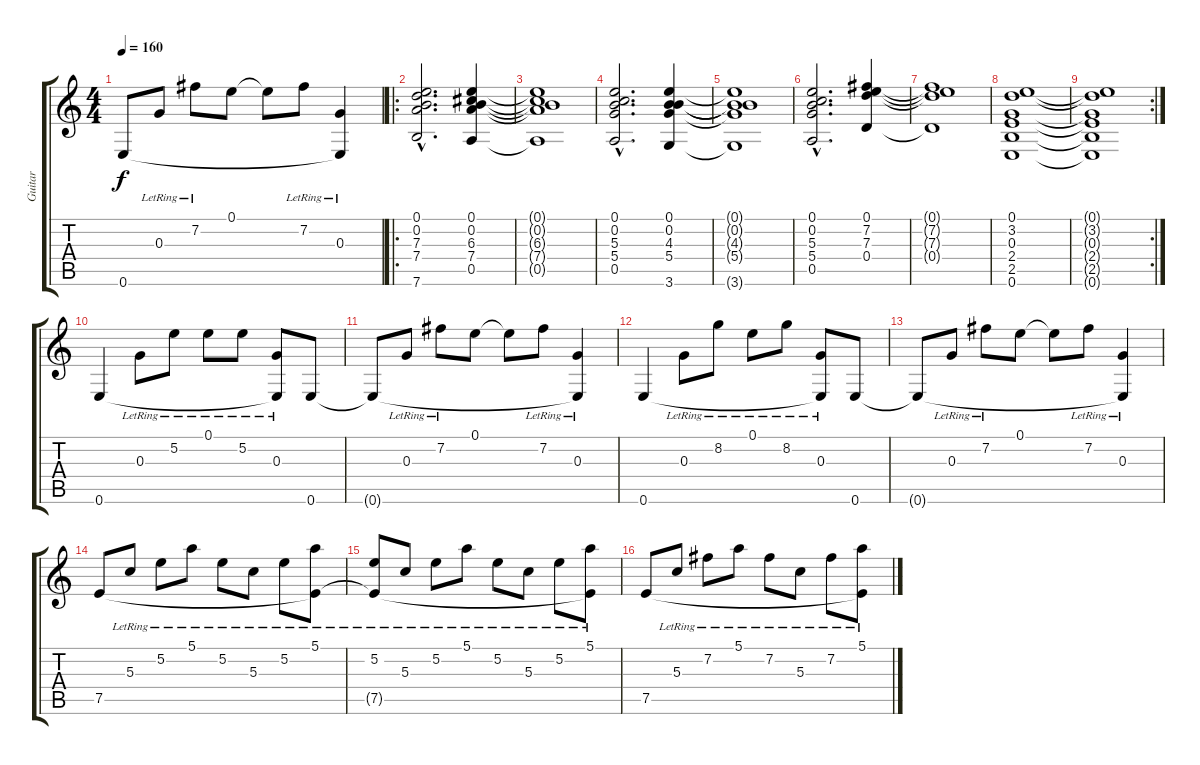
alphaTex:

\track ("Guitar" "Guitar") {instrument acousticguitarsteel}
\staff {score tabs}
\tuning (E4 B3 G3 D3 A2 E2) {hide}
\ts (4 4)
\tempo 160
\clef g2
\ks c
0.6{t}.8{dy f} 0.3{lr}.8 7.2{lr}.8 0.1.8 0.1{t}.8 7.2{lr}.8 (0.3{lr} 0.6{t}).4 |
\ro
(0.1{hac} 0.2{hac} 7.3{hac} 7.4{hac} 7.6{hac}).2{d} (0.1 0.2 6.3 7.4 0.5).4 |
(0.1{t} 0.2{t} 6.3{t} 7.4{t} 0.5{t}).1 |
(0.1{hac} 0.2{hac} 5.3{hac} 5.4{hac} 0.5{hac}).2{d} (0.1 0.2 4.3 5.4 3.6).4 |
(0.1{t} 0.2{t} 4.3{t} 5.4{t} 3.6{t}).1 |
(0.1{hac} 0.2{hac} 5.3{hac} 5.4{hac} 0.5{hac}).2{d} (0.1 7.2 7.3 0.4).4 |
(0.1{t} 7.2{t} 7.3{t} 0.4{t}).1 |
(0.1 3.2 0.3 2.4 2.5 0.6).1 |
\rc 2
(0.1{t} 3.2{t} 0.3{t} 2.4{t} 2.5{t} 0.6{t}).1 |
0.6.4 0.3{lr}.8 5.2{lr}.8 0.1{lr}.8 5.2{lr}.8 (0.3{lr} 0.6{t}).8 0.6.8 |
0.6{t}.8 0.3{lr}.8 7.2{lr}.8 0.1.8 0.1{t}.8 7.2{lr}.8 (0.3{lr} 0.6{t}).4 |
0.6.4 0.3{lr}.8 8.2{lr}.8 0.1{lr}.8 8.2{lr}.8 (0.3{lr} 0.6{t}).8 0.6.8 |
0.6{t}.8 0.3{lr}.8 7.2{lr}.8 0.1.8 0.1{t}.8 7.2{lr}.8 (0.3{lr} 0.6{t}).4 |
7.5.8 5.3{lr}.8 5.2{lr}.8 5.1{lr}.8 5.2{lr}.8 5.3{lr}.8 5.2{lr}.8 (5.1{lr} 7.5{t}).8 |
(5.2{lr} 7.5{t}).8 5.3{lr}.8 5.2{lr}.8 5.1{lr}.8 5.2{lr}.8 5.3{lr}.8 5.2{lr}.8 (5.1{lr} 7.5{t}).8 |
7.5.8 5.3{lr}.8 7.2{lr}.8 5.1{lr}.8 7.2{lr}.8 5.3{lr}.8 7.2{lr}.8 (5.1{lr} 7.5{t}).8
